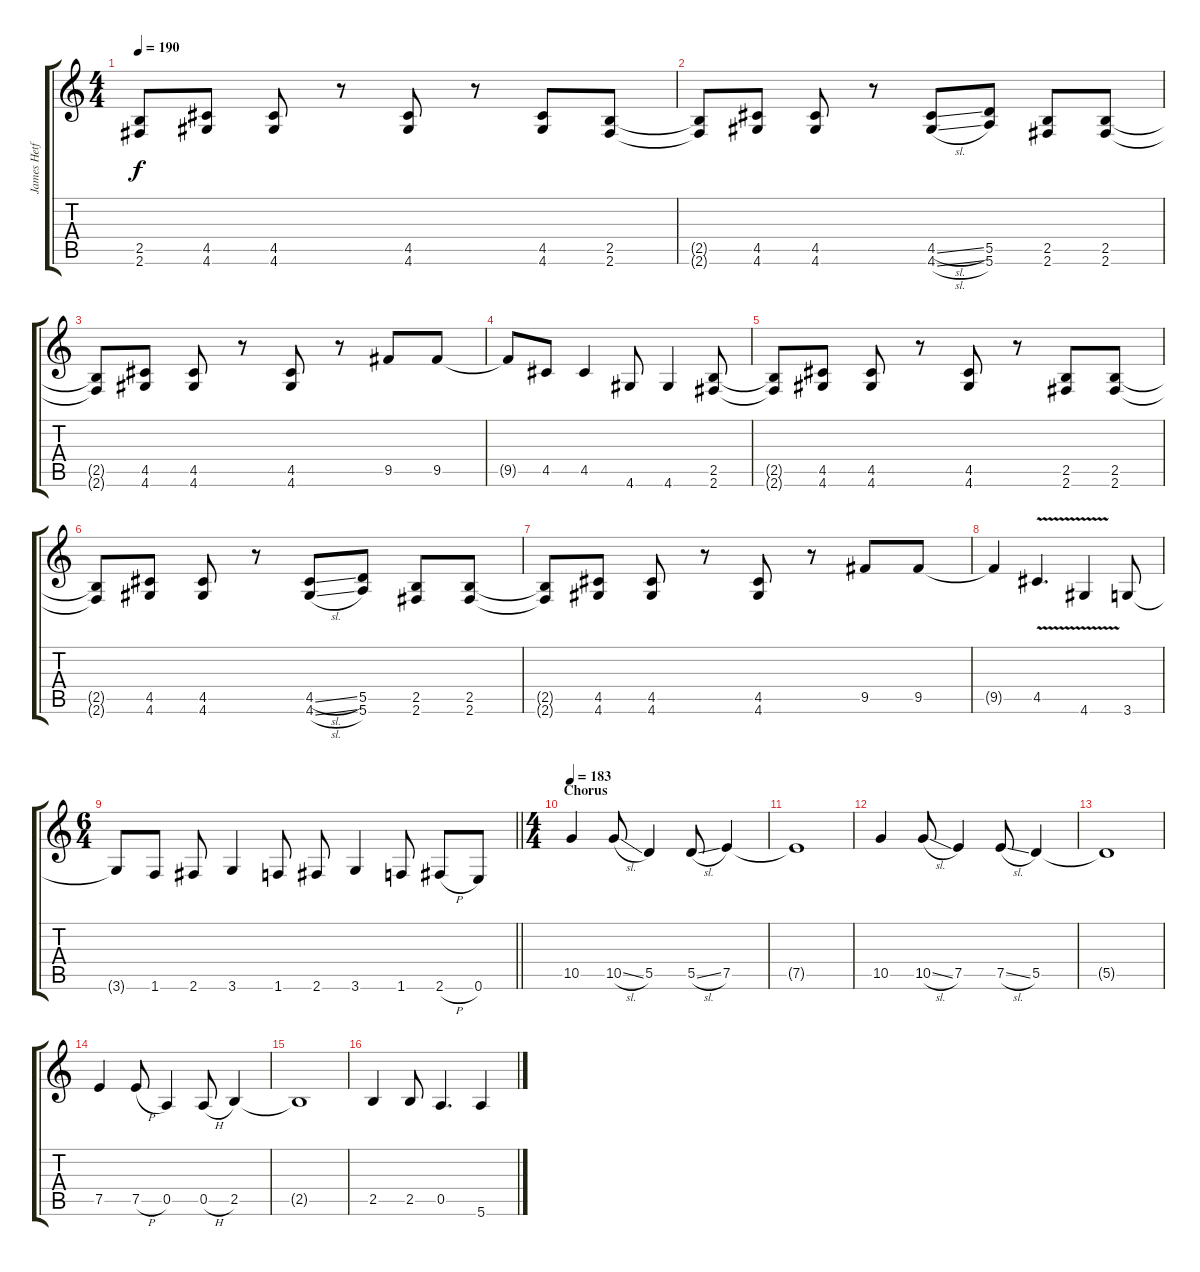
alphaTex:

\track ("James Hetfield" "James Hetf") {instrument distortionguitar}
\staff {score tabs}
\tuning (E4 B3 G3 D3 A2 E2) {hide}
\ts (4 4)
\tempo 190
\clef g2
\ks c
(2.5{t} 2.6{t}).8{dy f} (4.5 4.6).8 (4.5 4.6).8 r.8 (4.5 4.6).8 r.8 (4.5 4.6).8 (2.5 2.6).8 |
(2.5{t} 2.6{t}).8 (4.5 4.6).8 (4.5 4.6).8 r.8 (4.5{sl} 4.6{sl}).8 (5.5 5.6).8 (2.5 2.6).8 (2.5 2.6).8 |
(2.5{t} 2.6{t}).8 (4.5 4.6).8 (4.5 4.6).8 r.8 (4.5 4.6).8 r.8 9.5.8 9.5.8 |
9.5{t}.8 4.5.8 4.5.4 4.6.8 4.6.4 (2.5 2.6).8 |
(2.5{t} 2.6{t}).8 (4.5 4.6).8 (4.5 4.6).8 r.8 (4.5 4.6).8 r.8 (2.5 2.6).8 (2.5 2.6).8 |
(2.5{t} 2.6{t}).8 (4.5 4.6).8 (4.5 4.6).8 r.8 (4.5{sl} 4.6{sl}).8 (5.5 5.6).8 (2.5 2.6).8 (2.5 2.6).8 |
(2.5{t} 2.6{t}).8 (4.5 4.6).8 (4.5 4.6).8 r.8 (4.5 4.6).8 r.8 9.5.8 9.5.8 |
9.5{t}.4 4.5{v}.4{d} 4.6{v}.4 3.6.8 |
\ts (6 4)
\barLineRight lightlight
3.6{t}.8 1.6.8 2.6.8 3.6.4 1.6.8 2.6.8 3.6.4 1.6.8 2.6{h}.8 0.6.8 |
\ts (4 4)
\section ("" "Chorus")
\tempo 183
10.5.4 10.5{sl}.8 5.5.4 5.5{sl}.8 7.5.4 |
7.5{t}.1 |
10.5.4 10.5{sl}.8 7.5.4 7.5{sl}.8 5.5.4 |
5.5{t}.1 |
7.5.4 7.5{h}.8 0.5.4 0.5{h}.8 2.5.4 |
2.5{t}.1 |
2.5.4 2.5.8 0.5.4{d} 5.6.4
